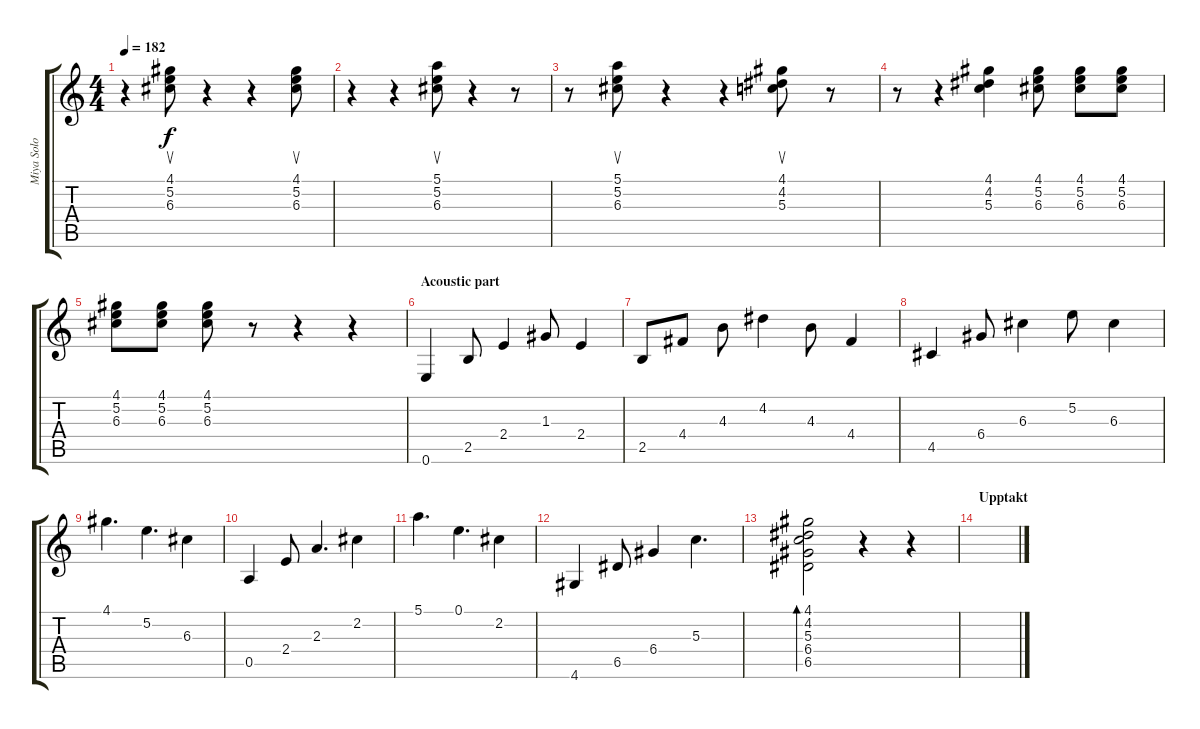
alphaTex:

\track ("Miya Solo" "Miya Solo") {instrument distortionguitar}
\staff {score tabs}
\tuning (E4 B3 G3 D3 A2 E2) {hide}
\ts (4 4)
\tempo 182
\clef g2
\ks c
r.4{dy f} (4.1 5.2 6.3).8{su} r.4 r.4 (4.1 5.2 6.3).8{su} |
r.4 r.4 (5.1 5.2 6.3).8{su} r.4 r.8 |
r.8 (5.1 5.2 6.3).8{su} r.4 r.4 (4.1 4.2 5.3).8{su} r.8 |
r.8 r.4 (4.1 4.2 5.3).4 (4.1 5.2 6.3).8 (4.1 5.2 6.3).8 (4.1 5.2 6.3).8 |
(4.1 5.2 6.3).8 (4.1 5.2 6.3).8 (4.1 5.2 6.3).8 r.8 r.4 r.4 |
\section ("" "Acoustic part")
0.6.4{instrument acousticguitarsteel} 2.5.8 2.4.4 1.3.8 2.4.4 |
2.5.8 4.4.8 4.3.8 4.2.4 4.3.8 4.4.4 |
4.5.4 6.4.8 6.3.4 5.2.8 6.3.4 |
4.1.4{d} 5.2.4{d} 6.3.4 |
0.5.4 2.4.8 2.3.4{d} 2.2.4 |
5.1.4{d} 0.1.4{d} 2.2.4 |
4.6.4 6.5.8 6.4.4 5.3.4{d} |
(4.1 4.2 5.3 6.4 6.5).2{bd 120} r.4 r.4 |
\section ("" "Upptakt")
